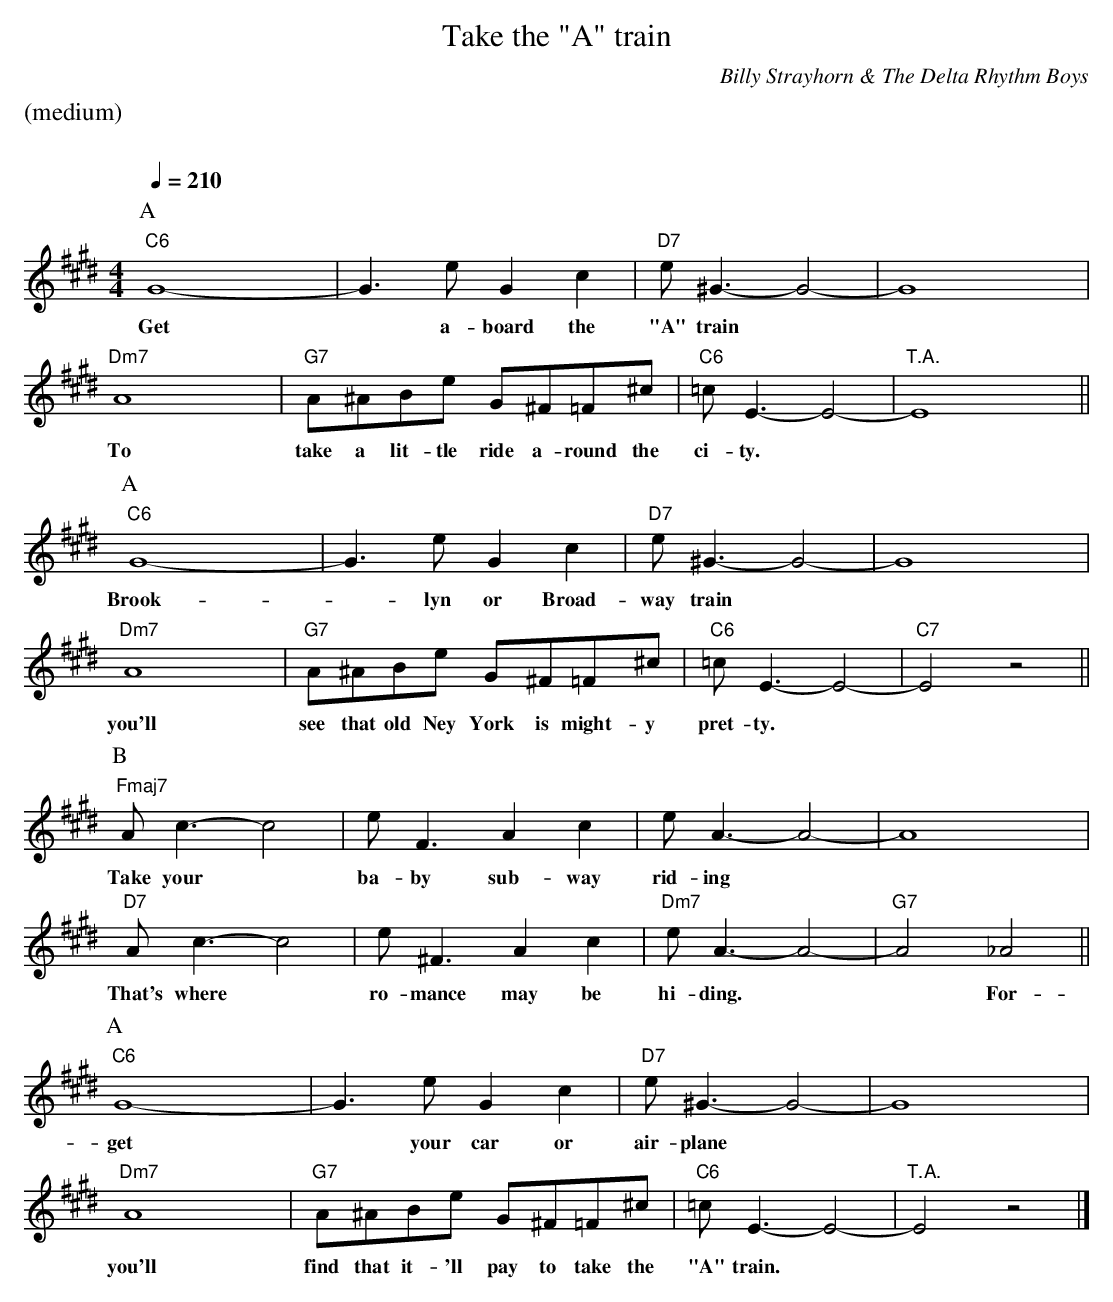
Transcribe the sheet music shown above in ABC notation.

X:1
T: Take the "A" train
M:4/4
L:1/4
C:Billy Strayhorn & The Delta Rhythm Boys
Q:1/4=210
K:C
%%staves (chords melody)
K:E
%%text (medium)
%%vskip 20
P: A
V:chords
"C6"x2 x2 | x2 x2 | "D7"x2 x2 | x2 x2 |
"Dm7"x2 x2 | "G7"x2 x2 | "C6"x2 x2 | "T.A."x2 x2 ||
V:melody
G4-|G>eGc|e<^G-G2-|G4|
w:Get * a-board the "A" train **
A4|A/2^A/2B/2e/2 G/2^F/2=F/2^c/2| =c<E-E2-|E4||
w:To take a lit-tle ride a-round the ci-ty. **
P: A
V:chords
"C6"x2 x2 | x2 x2 | "D7"x2 x2 | x2 x2 |
"Dm7"x2 x2 | "G7"x2 x2 | "C6"x2 x2 | "C7"x2 x2 ||
V:melody
G4-|G>eGc|e<^G-G2-|G4|
w:Brook- * lyn or Broad-way train **
A4|A/2^A/2B/2e/2 G/2^F/2=F/2^c/2| =c<E-E2-|E2z2||
w:you'll see that old Ney York is might-y pret-ty. **
P: B
V:chords
"Fmaj7"x2 x2 | x2 x2 | x2 x2 | x2 x2 |
"D7"x2 x2 | x2 x2 | "Dm7"x2 x2 | "G7"x2 x2 ||
V:melody
A<c-c2|e<FAc|e<A-A2-|A4|
w:Take your * ba-by sub-way rid-ing **
A<c-c2|e<^FAc|e<A-A2-|A2_A2||
w:That's where* ro-mance may be hi-ding.** For-
P: A
V:chords
"C6"x2 x2 | x2 x2 | "D7"x2 x2 | x2 x2 |
"Dm7"x2 x2 | "G7"x2 x2 | "C6"x2 x2 | "T.A."x2 x2 |]
V:melody
G4-|G>eGc|e<^G-G2-|G4|
w:get* your car or air-plane**
A4|A/2^A/2B/2e/2 G/2^F/2=F/2^c/2| =c<E-E2-|E2z2|]
w:you'll find that it-'ll pay to take the "A" train.**
